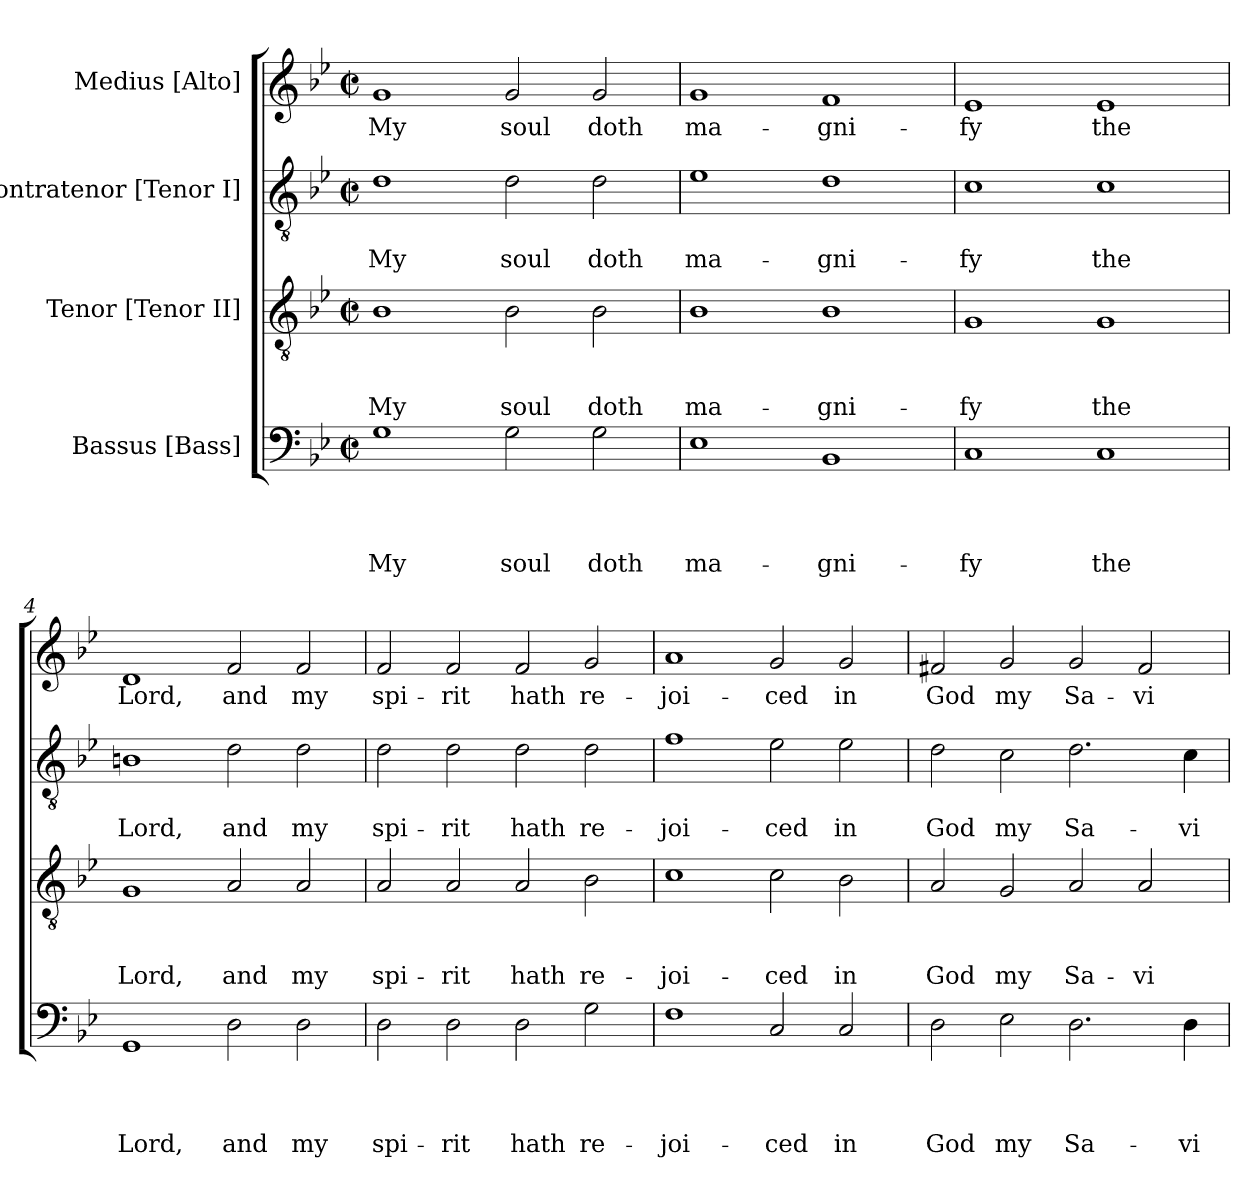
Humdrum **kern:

**kern	**text	**text	**text	**text	**kern	**text	**text	**text	**kern	**text	**text	**kern	**text
*part4	*part4	*part4	*part4	*part4	*part3	*part3	*part3	*part3	*part2	*part2	*part2	*part1	*part1
*staff4	*staff4	*staff4	*staff4	*staff4	*staff3	*staff3	*staff3	*staff3	*staff2	*staff2	*staff2	*staff1	*staff1
*I"Bassus [Bass]	*	*	*	*	*I"Tenor [Tenor II]	*	*	*	*I"Contratenor [Tenor I]	*	*	*I"Medius [Alto]	*
*clefF4	*	*	*	*	*clefGv2	*	*	*	*clefGv2	*	*	*clefG2	*
*k[b-e-]	*	*	*	*	*k[b-e-]	*	*	*	*k[b-e-]	*	*	*k[b-e-]	*
*B-:	*	*	*	*	*B-:	*	*	*	*B-:	*	*	*B-:	*
*M2/2	*	*	*	*	*M2/2	*	*	*	*M2/2	*	*	*M2/2	*
*met(c|)	*	*	*	*	*met(c|)	*	*	*	*met(c|)	*	*	*met(c|)	*
=1	=1	=1	=1	=1	=1	=1	=1	=1	=1	=1	=1	=1	=1
!	!	!	!	!LO:LY:b	!	!	!	!LO:LY:b	!	!	!LO:LY:b	!	!LO:LY:b
1G	.	.	.	My	1B-	.	.	My	1d	.	My	1g	My
!	!	!	!	!LO:LY:b	!	!	!	!LO:LY:b	!	!	!LO:LY:b	!	!LO:LY:b
2G\	.	.	.	soul	2B-\	.	.	soul	2d\	.	soul	2g/	soul
!	!	!	!	!LO:LY:b	!	!	!	!LO:LY:b	!	!	!LO:LY:b	!	!LO:LY:b
2G\	.	.	.	doth	2B-\	.	.	doth	2d\	.	doth	2g/	doth
=2	=2	=2	=2	=2	=2	=2	=2	=2	=2	=2	=2	=2	=2
!	!	!	!	!LO:LY:b	!	!	!	!LO:LY:b	!	!	!LO:LY:b	!	!LO:LY:b
1E-	.	.	.	ma-	1B-	.	.	ma-	1e-	.	ma-	1g	ma-
!	!	!	!	!LO:LY:b	!	!	!	!LO:LY:b	!	!	!LO:LY:b	!	!LO:LY:b
1BB-	.	.	.	-gni-	1B-	.	.	-gni-	1d	.	-gni-	1f	-gni-
=3	=3	=3	=3	=3	=3	=3	=3	=3	=3	=3	=3	=3	=3
!	!	!	!	!LO:LY:b	!	!	!	!LO:LY:b	!	!	!LO:LY:b	!	!LO:LY:b
1C	.	.	.	-fy	1G	.	.	-fy	1c	.	-fy	1e-	-fy
!	!	!	!	!LO:LY:b	!	!	!	!LO:LY:b	!	!	!LO:LY:b	!	!LO:LY:b
1C	.	.	.	the	1G	.	.	the	1c	.	the	1e-	the
=4	=4	=4	=4	=4	=4	=4	=4	=4	=4	=4	=4	=4	=4
!	!	!	!	!LO:LY:b	!	!	!	!LO:LY:b	!	!	!LO:LY:b	!	!LO:LY:b
1GG	.	.	.	Lord,	1G	.	.	Lord,	1Bn	.	Lord,	1d	Lord,
!	!	!	!	!LO:LY:b	!	!	!	!LO:LY:b	!	!	!LO:LY:b	!	!LO:LY:b
2D\	.	.	.	and	2A/	.	.	and	2d\	.	and	2f/	and
!	!	!	!	!LO:LY:b	!	!	!	!LO:LY:b	!	!	!LO:LY:b	!	!LO:LY:b
2D\	.	.	.	my	2A/	.	.	my	2d\	.	my	2f/	my
!!LO:LB:g=z
=5	=5	=5	=5	=5	=5	=5	=5	=5	=5	=5	=5	=5	=5
!	!	!	!	!LO:LY:b	!	!	!	!LO:LY:b	!	!	!LO:LY:b	!	!LO:LY:b
2D\	.	.	.	spi-	2A/	.	.	spi-	2d\	.	spi-	2f/	spi-
!	!	!	!	!LO:LY:b	!	!	!	!LO:LY:b	!	!	!LO:LY:b	!	!LO:LY:b
2D\	.	.	.	-rit	2A/	.	.	-rit	2d\	.	-rit	2f/	-rit
!	!	!	!	!LO:LY:b	!	!	!	!LO:LY:b	!	!	!LO:LY:b	!	!LO:LY:b
2D\	.	.	.	hath	2A/	.	.	hath	2d\	.	hath	2f/	hath
!	!	!	!	!LO:LY:b	!	!	!	!LO:LY:b	!	!	!LO:LY:b	!	!LO:LY:b
2G\	.	.	.	re-	2B-\	.	.	re-	2d\	.	re-	2g/	re-
=6	=6	=6	=6	=6	=6	=6	=6	=6	=6	=6	=6	=6	=6
!	!	!	!	!LO:LY:b	!	!	!	!LO:LY:b	!	!	!LO:LY:b	!	!LO:LY:b
1F	.	.	.	-joi-	1c	.	.	-joi-	1f	.	-joi-	1a	-joi-
!	!	!	!	!LO:LY:b	!	!	!	!LO:LY:b	!	!	!LO:LY:b	!	!LO:LY:b
2C/	.	.	.	-ced	2c\	.	.	-ced	2e-\	.	-ced	2g/	-ced
!	!	!	!	!LO:LY:b	!	!	!	!LO:LY:b	!	!	!LO:LY:b	!	!LO:LY:b
2C/	.	.	.	in	2B-\	.	.	in	2e-\	.	in	2g/	in
=7	=7	=7	=7	=7	=7	=7	=7	=7	=7	=7	=7	=7	=7
!	!	!	!	!LO:LY:b	!	!	!	!LO:LY:b	!	!	!LO:LY:b	!	!LO:LY:b
2D\	.	.	.	God	2A/	.	.	God	2d\	.	God	2f#X/	God
!	!	!	!	!LO:LY:b	!	!	!	!LO:LY:b	!	!	!LO:LY:b	!	!LO:LY:b
2E-\	.	.	.	my	2G/	.	.	my	2c\	.	my	2g/	my
!	!	!	!	!LO:LY:b	!	!	!	!LO:LY:b	!	!	!LO:LY:b	!	!LO:LY:b
2.D\	.	.	.	Sa-	2A/	.	.	Sa-	2.d\	.	Sa-	2g/	Sa-
!	!	!	!	!	!	!	!	!LO:LY:b	!	!	!	!	!LO:LY:b
.	.	.	.	.	2A/	.	.	-vi-	.	.	.	2f#/	-vi-
!	!	!	!	!LO:LY:b	!	!	!	!	!	!	!LO:LY:b	!	!
4D\	.	.	.	-vi-	.	.	.	.	4c\	.	-vi-	.	.
=	=	=	=	=	=	=	=	=	=	=	=	=	=
*-	*-	*-	*-	*-	*-	*-	*-	*-	*-	*-	*-	*-	*-
